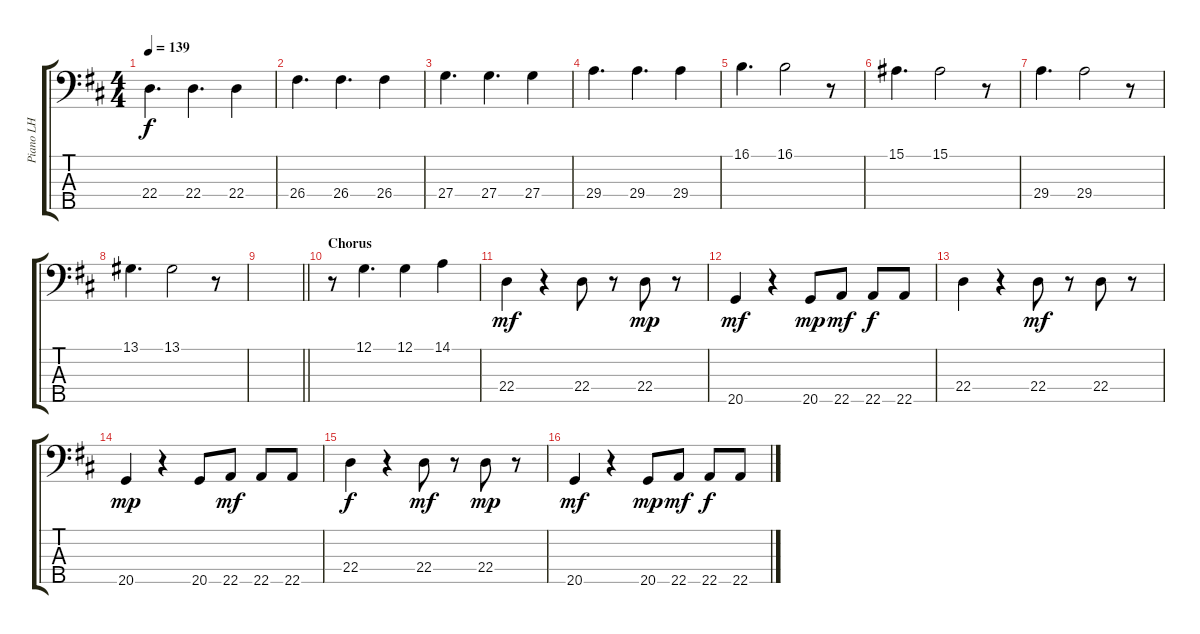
\track ("Piano LH" "Piano LH") {instrument electricgrandpiano}
\staff {score tabs}
\tuning (G2 D2 A1 E1 B0) {hide}
\ts (4 4)
\tempo 139
\clef f4
\ks d
22.4.4{d dy f} 22.4.4{d} 22.4.4 |
26.4.4{d} 26.4.4{d} 26.4.4 |
27.4.4{d} 27.4.4{d} 27.4.4 |
29.4.4{d} 29.4.4{d} 29.4.4 |
16.1.4{d} 16.1.2 r.8 |
15.1.4{d} 15.1.2 r.8 |
29.4.4{d} 29.4.2 r.8 |
13.1.4{d} 13.1.2 r.8 |
\barLineRight lightlight
|
\section ("" "Chorus")
r.8 12.1.4{d} 12.1.4 14.1.4 |
22.4.4{dy mf} r.4 22.4.8 r.8 22.4.8{dy mp} r.8 |
20.5.4{dy mf} r.4 20.5.8{dy mp} 22.5.8{dy mf} 22.5.8{dy f} 22.5.8 |
22.4.4 r.4 22.4.8{dy mf} r.8 22.4.8 r.8 |
20.5.4{dy mp} r.4 20.5.8 22.5.8{dy mf} 22.5.8 22.5.8 |
22.4.4{dy f} r.4 22.4.8{dy mf} r.8 22.4.8{dy mp} r.8 |
20.5.4{dy mf} r.4 20.5.8{dy mp} 22.5.8{dy mf} 22.5.8{dy f} 22.5.8
